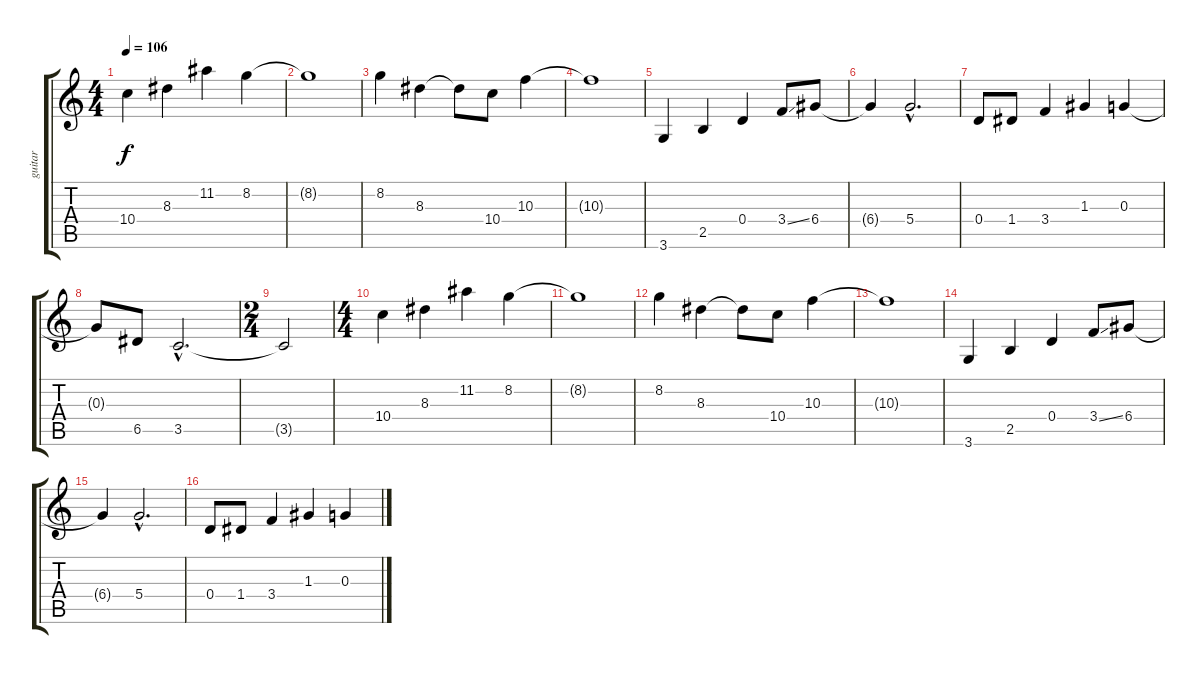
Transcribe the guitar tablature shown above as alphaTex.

\track ("guitar" "guitar") {instrument acousticguitarnylon}
\staff {score tabs}
\tuning (E4 B3 G3 D3 A2 E2) {hide}
\ts (4 4)
\tempo 106
\clef g2
\ks c
10.4.4{dy f instrument acousticguitarnylon} 8.3.4 11.2.4 8.2.4 |
8.2{t}.1 |
8.2.4 8.3.4 8.3{t}.8 10.4.8 10.3.4 |
10.3{t}.1 |
3.6.4 2.5.4 0.4.4 3.4{ss}.8 6.4.8 |
6.4{t}.4 5.4{hac}.2{d} |
0.4.8 1.4.8 3.4.4 1.3.4 0.3.4 |
0.3{t}.8 6.5.8 3.5{hac}.2{d} |
\ts (2 4)
3.5{t}.2 |
\ts (4 4)
10.4.4 8.3.4 11.2.4 8.2.4 |
8.2{t}.1 |
8.2.4 8.3.4 8.3{t}.8 10.4.8 10.3.4 |
10.3{t}.1 |
3.6.4 2.5.4 0.4.4 3.4{ss}.8 6.4.8 |
6.4{t}.4 5.4{hac}.2{d} |
0.4.8 1.4.8 3.4.4 1.3.4 0.3.4
